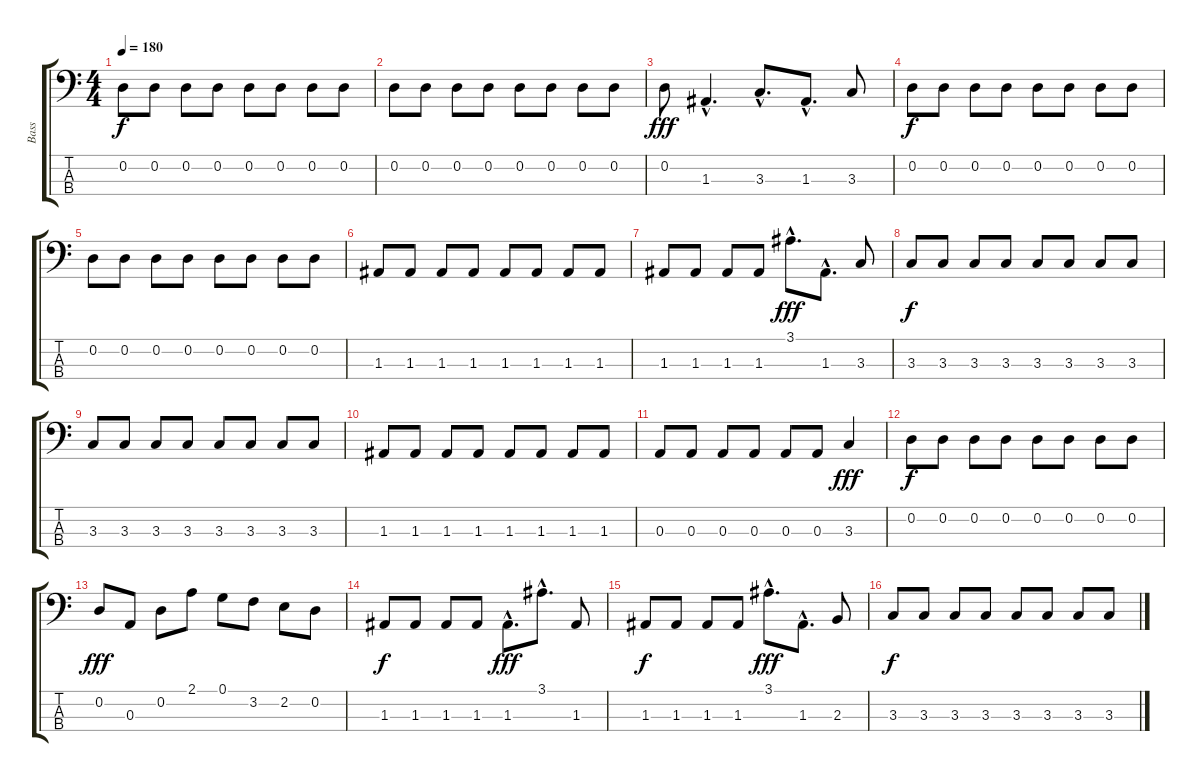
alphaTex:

\track ("Bass" "Bass") {instrument electricbasspick}
\staff {score tabs}
\tuning (G2 D2 A1 E1) {hide}
\ts (4 4)
\tempo 180
\clef f4
\ks c
0.2.8{dy f} 0.2.8 0.2.8 0.2.8 0.2.8 0.2.8 0.2.8 0.2.8 |
0.2.8 0.2.8 0.2.8 0.2.8 0.2.8 0.2.8 0.2.8 0.2.8 |
0.2.8{dy fff} 1.3{hac}.4{d} 3.3{hac}.8{d} 1.3{hac}.8{d} 3.3.8 |
0.2.8{dy f} 0.2.8 0.2.8 0.2.8 0.2.8 0.2.8 0.2.8 0.2.8 |
0.2.8 0.2.8 0.2.8 0.2.8 0.2.8 0.2.8 0.2.8 0.2.8 |
1.3.8 1.3.8 1.3.8 1.3.8 1.3.8 1.3.8 1.3.8 1.3.8 |
1.3.8 1.3.8 1.3.8 1.3.8 3.1{hac}.8{d dy fff} 1.3{hac}.8{d} 3.3.8 |
3.3.8{dy f} 3.3.8 3.3.8 3.3.8 3.3.8 3.3.8 3.3.8 3.3.8 |
3.3.8 3.3.8 3.3.8 3.3.8 3.3.8 3.3.8 3.3.8 3.3.8 |
1.3.8 1.3.8 1.3.8 1.3.8 1.3.8 1.3.8 1.3.8 1.3.8 |
0.3.8 0.3.8 0.3.8 0.3.8 0.3.8 0.3.8 3.3.4{dy fff} |
0.2.8{dy f} 0.2.8 0.2.8 0.2.8 0.2.8 0.2.8 0.2.8 0.2.8 |
0.2.8{dy fff} 0.3.8 0.2.8 2.1.8 0.1.8 3.2.8 2.2.8 0.2.8 |
1.3.8{dy f} 1.3.8 1.3.8 1.3.8 1.3{hac}.8{d dy fff} 3.1{hac}.8{d} 1.3.8 |
1.3.8{dy f} 1.3.8 1.3.8 1.3.8 3.1{hac}.8{d dy fff} 1.3{hac}.8{d} 2.3.8 |
3.3.8{dy f} 3.3.8 3.3.8 3.3.8 3.3.8 3.3.8 3.3.8 3.3.8
